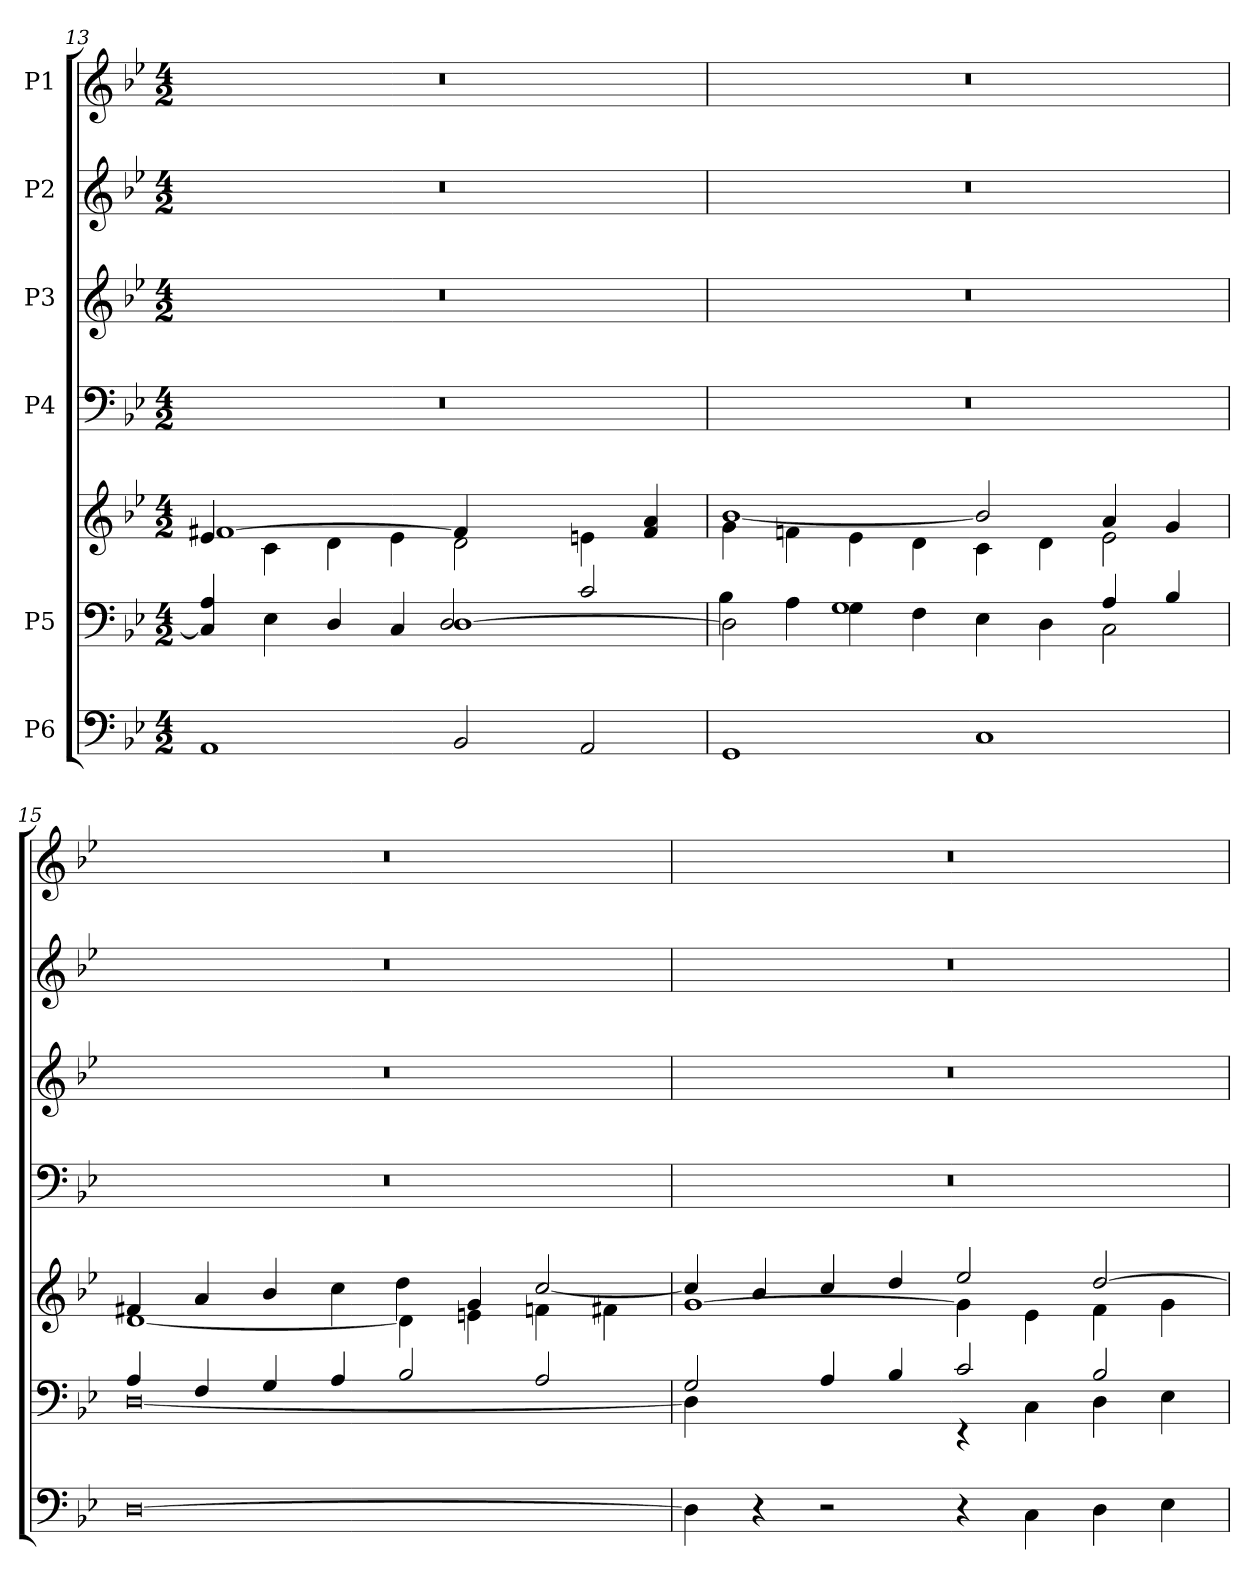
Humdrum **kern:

**kern	**kern	**kern	**kern	**kern	**kern	**kern
*part6	*part5	*part5	*part4	*part3	*part2	*part1
*staff7	*staff6	*staff5	*staff4	*staff3	*staff2	*staff1
*I"P6	*I"P5	*	*I"P4	*I"P3	*I"P2	*I"P1
!!LO:LB:g=z
*clefF4	*clefF4	*clefG2	*clefF4	*clefG2	*clefG2	*clefG2
*	*	*	*	*ITrd7c12	*	*
*k[b-e-]	*k[b-e-]	*k[b-e-]	*k[b-e-]	*k[b-e-]	*k[b-e-]	*k[b-e-]
*B-:	*B-:	*B-:	*B-:	*B-:	*B-:	*B-:
*M4/2	*M4/2	*M4/2	*M4/2	*M4/2	*M4/2	*M4/2
=13	=13	=13	=13	=13	=13	=13
*	*^	*^	*	*	*	*
*	*	*	*	*^	*	*	*	*
!	!	!	!	!	!	!LO:N:vis=1	!LO:N:vis=1	!LO:N:vis=1	!LO:N:vis=1
1AA	4C/] 4A/	1ryy	4ryy	4e-/	[>1f#X	0r	0r	0r	0r
.	4E-\	.	4c\	1..ryy	.	.	.	.	.
.	4D/	.	4d\	.	.	.	.	.	.
.	4C/	.	4e-\	.	.	.	.	.	.
2BB-/	[<1D	2D/	2d\	.	4f#/]	.	.	.	.
.	.	.	.	.	2.ryy	.	.	.	.
2AA/	.	2c/	4en\	.	.	.	.	.	.
.	.	.	4f#i/ 4a/	.	.	.	.	.	.
=14	=14	=14	=14	=14	=14	=14	=14	=14	=14
!	!	!	!	!	!	!LO:N:vis=1	!LO:N:vis=1	!LO:N:vis=1	!LO:N:vis=1
1GG	2D\]	4B-\	0ryy	[>1b-	4g\	0r	0r	0r	0r
.	.	4A\	.	.	4fni\	.	.	.	.
.	4G\	1G	.	.	4e-i\	.	.	.	.
.	4F\	.	.	.	4d\	.	.	.	.
1C	4E-\	.	.	2b-/]	4c\	.	.	.	.
.	4D\	.	.	.	4d\	.	.	.	.
.	4A/	2C\	.	2e-\	4a/	.	.	.	.
.	4B-/	.	.	.	4g/	.	.	.	.
=15	=15	=15	=15	=15	=15	=15	=15	=15	=15
!	!	!	!	!	!	!LO:N:vis=1	!LO:N:vis=1	!LO:N:vis=1	!LO:N:vis=1
[>0D	4A/	[<0D	0ryy	[<1d	4f#X/	0r	0r	0r	0r
.	4F/	.	.	.	4a/	.	.	.	.
.	4G/	.	.	.	4b-/	.	.	.	.
.	4A/	.	.	.	4cc\	.	.	.	.
.	2B-/	.	.	4d\]	4dd\	.	.	.	.
.	.	.	.	4en\	4g/	.	.	.	.
.	2A/	.	.	[>2cc/	4fn\	.	.	.	.
.	.	.	.	.	4f#X\	.	.	.	.
=16	=16	=16	=16	=16	=16	=16	=16	=16	=16
!	!	!	!	!	!	!LO:N:vis=1	!LO:N:vis=1	!LO:N:vis=1	!LO:N:vis=1
4D\]	2G/	4D\]	4ryy	4cc/]	[<1g	0r	0r	0r	0r
4r	.	2.ryy	4b-/	1ryy	.	.	.	.	.
2r	4A/	.	4cc/	.	.	.	.	.	.
.	4B-/	.	4dd/	.	.	.	.	.	.
4r	2c/	4rEE	2ee-/	.	4g\]	.	.	.	.
4C\	.	4C\	.	4e-\	2.ryy	.	.	.	.
4D\	4D\	2B-/	[>2dd/	4f\	.	.	.	.	.
4E-\	4E-\	.	.	4g\	.	.	.	.	.
*	*v	*v	*	*	*	*	*	*	*
*	*	*v	*v	*v	*	*	*	*
=	=	=	=	=	=	=
*-	*-	*-	*-	*-	*-	*-
